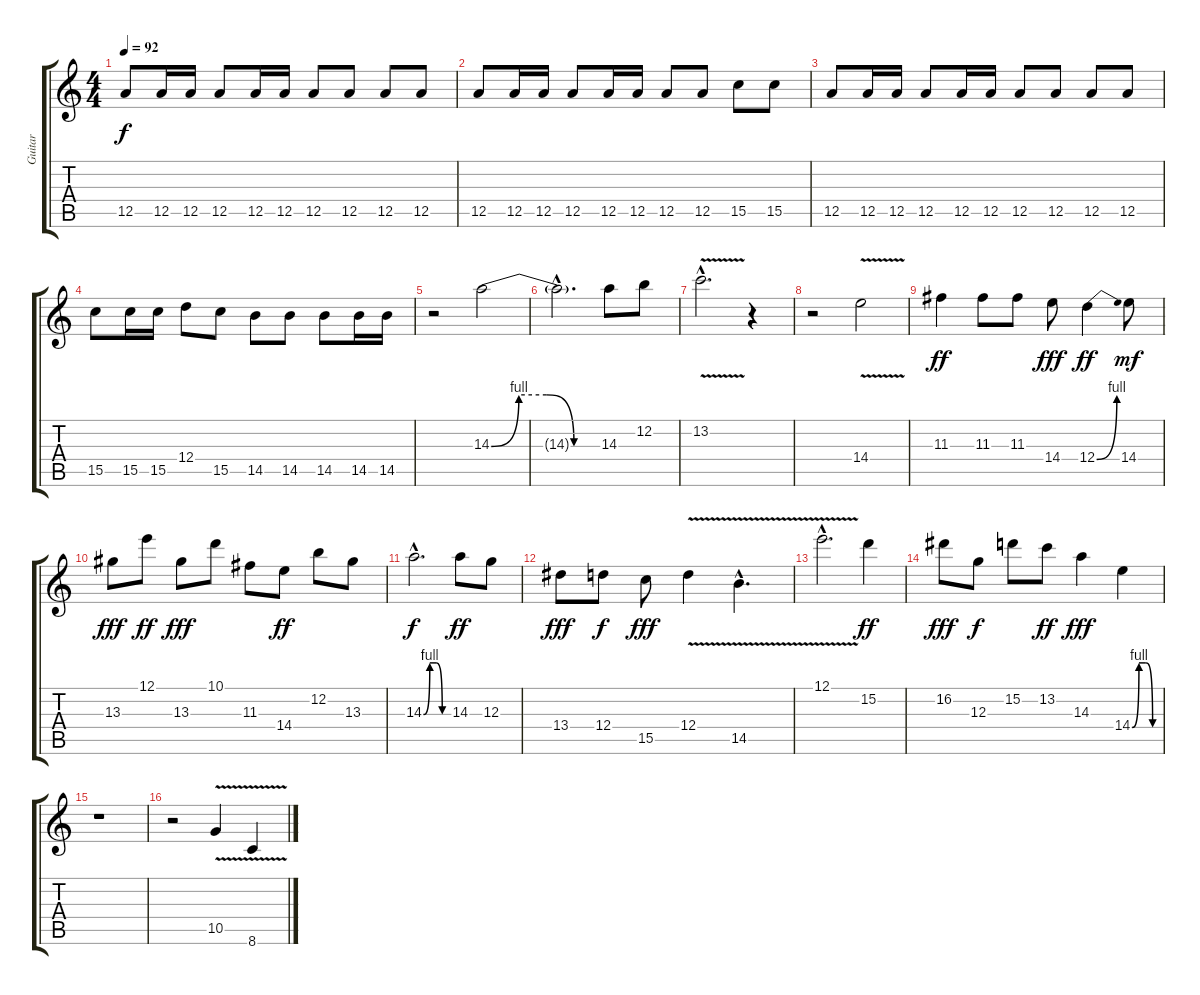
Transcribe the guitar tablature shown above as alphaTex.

\track ("Guitar" "Guitar") {instrument distortionguitar}
\staff {score tabs}
\tuning (E4 B3 G3 D3 A2 E2) {hide}
\ts (4 4)
\tempo 92
\clef g2
\ks c
12.5.8{dy f} 12.5.16 12.5.16 12.5.8 12.5.16 12.5.16 12.5.8 12.5.8 12.5.8 12.5.8 |
12.5.8 12.5.16 12.5.16 12.5.8 12.5.16 12.5.16 12.5.8 12.5.8 15.5.8 15.5.8 |
12.5.8 12.5.16 12.5.16 12.5.8 12.5.16 12.5.16 12.5.8 12.5.8 12.5.8 12.5.8 |
15.5.8 15.5.16 15.5.16 12.4.8 15.5.8 14.5.8 14.5.8 14.5.8 14.5.16 14.5.16 |
r.2 14.3{be (custom 0 0 15 4 30 4 45 0 60 0)}.2 |
14.3{hac t}.2{d} 14.3.8 12.2.8 |
13.2{v hac}.2{d} r.4 |
r.2 14.4{v}.2 |
11.3.4{dy ff} 11.3.8 11.3.8 14.4.8{dy fff} 12.4{be (bend 0 0 60 4)}.4{dy ff} 14.4.8{dy mf} |
13.3.8{dy fff} 12.1.8{dy ff} 13.3.8{dy fff} 10.1.8 11.3.8 14.4.8{dy ff} 12.2.8 13.3.8 |
14.3{be (custom 0 0 15 4 30 4 45 0 60 0) hac}.2{d dy f} 14.3.8{dy ff} 12.3.8 |
13.4.8{dy fff} 12.4.8{dy f} 15.5.8{dy fff} 12.4{v}.4 14.5{v hac}.4{d} |
12.1{v hac}.2{d} 15.2.4{dy ff} |
16.2.8{dy fff} 12.3.8{dy f} 15.2.8 13.2.8{dy ff} 14.3.4{dy fff} 14.4{be (custom 0 0 15 4 30 4 45 0 60 0)}.4 |
r.1 |
r.2 10.5{v}.4 8.6{v}.4
